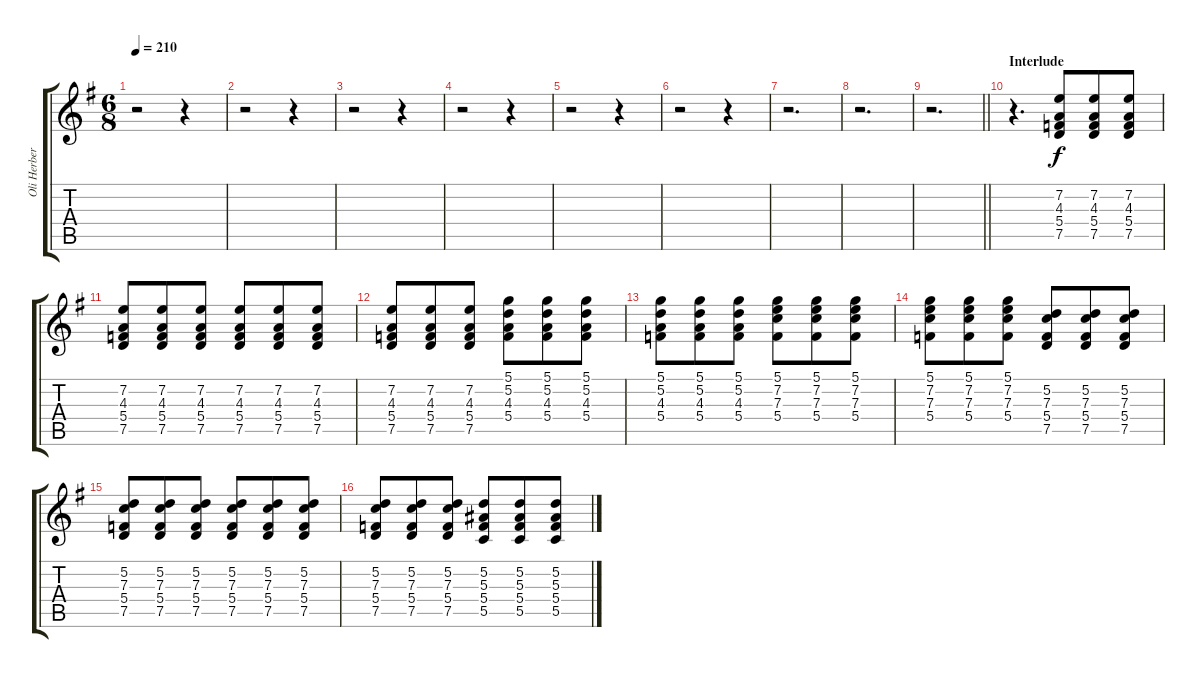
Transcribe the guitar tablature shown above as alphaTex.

\track ("Oli Herbert" "Oli Herber") {instrument electricguitarclean}
\staff {score tabs}
\tuning (D4 A3 F3 C3 G2 D2) {hide}
\ts (6 8)
\tempo 210
\clef g2
\ks g
r.2{dy f} r.4 |
r.2 r.4 |
r.2 r.4 |
r.2 r.4 |
r.2 r.4 |
r.2 r.4 |
r.2{d} |
r.2{d} |
\barLineRight lightlight
r.2{d} |
\section ("" "Interlude")
r.4{d} (7.2 4.3 5.4 7.5).8 (7.2 4.3 5.4 7.5).8 (7.2 4.3 5.4 7.5).8 |
(7.2 4.3 5.4 7.5).8 (7.2 4.3 5.4 7.5).8 (7.2 4.3 5.4 7.5).8 (7.2 4.3 5.4 7.5).8 (7.2 4.3 5.4 7.5).8 (7.2 4.3 5.4 7.5).8 |
(7.2 4.3 5.4 7.5).8 (7.2 4.3 5.4 7.5).8 (7.2 4.3 5.4 7.5).8 (5.1 5.2 4.3 5.4).8 (5.1 5.2 4.3 5.4).8 (5.1 5.2 4.3 5.4).8 |
(5.1 5.2 4.3 5.4).8 (5.1 5.2 4.3 5.4).8 (5.1 5.2 4.3 5.4).8 (5.1 7.2 7.3 5.4).8 (5.1 7.2 7.3 5.4).8 (5.1 7.2 7.3 5.4).8 |
(5.1 7.2 7.3 5.4).8 (5.1 7.2 7.3 5.4).8 (5.1 7.2 7.3 5.4).8 (5.2 7.3 5.4 7.5).8 (5.2 7.3 5.4 7.5).8 (5.2 7.3 5.4 7.5).8 |
(5.2 7.3 5.4 7.5).8 (5.2 7.3 5.4 7.5).8 (5.2 7.3 5.4 7.5).8 (5.2 7.3 5.4 7.5).8 (5.2 7.3 5.4 7.5).8 (5.2 7.3 5.4 7.5).8 |
(5.2 7.3 5.4 7.5).8 (5.2 7.3 5.4 7.5).8 (5.2 7.3 5.4 7.5).8 (5.2 5.3 5.4 5.5).8 (5.2 5.3 5.4 5.5).8 (5.2 5.3 5.4 5.5).8
